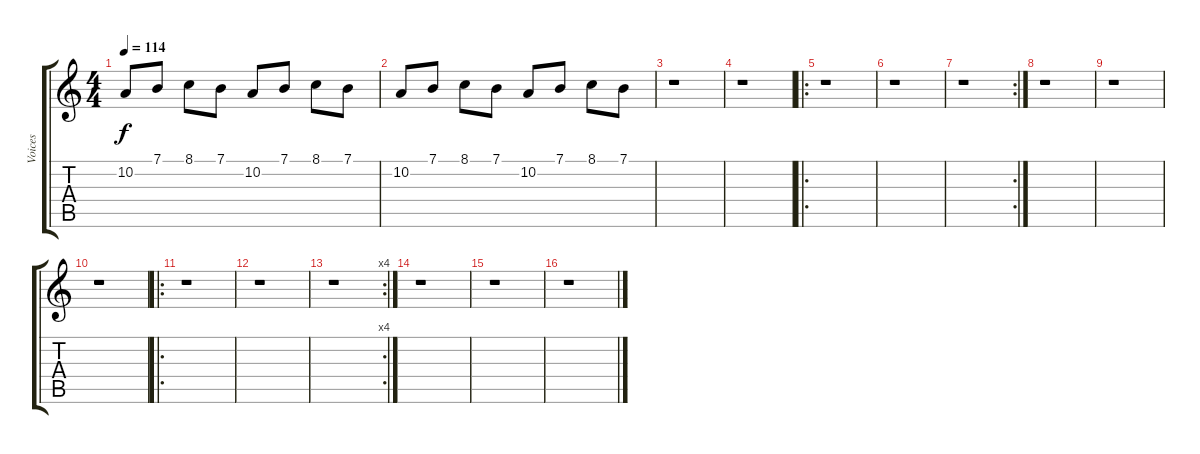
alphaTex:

\track ("Voices" "Voices") {instrument voiceoohs}
\staff {score tabs}
\tuning (E4 B3 G3 D3 A2 E2) {hide}
\ts (4 4)
\tempo 114
\clef g2
\ks c
10.2.8{dy f} 7.1.8 8.1.8 7.1.8 10.2.8 7.1.8 8.1.8 7.1.8 |
10.2.8 7.1.8 8.1.8 7.1.8 10.2.8 7.1.8 8.1.8 7.1.8 |
r.1 |
r.1 |
\ro
r.1 |
r.1 |
\rc 2
r.1 |
r.1 |
r.1 |
r.1 |
\ro
r.1 |
r.1 |
\rc 4
r.1 |
r.1 |
r.1 |
r.1
